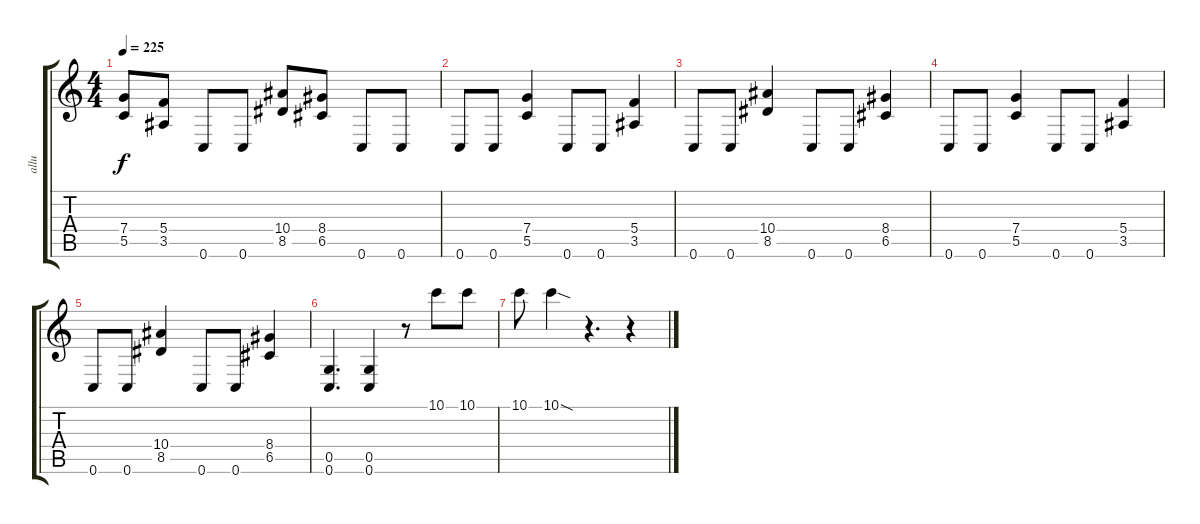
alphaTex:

\track ("allu" "allu") {instrument distortionguitar}
\staff {score tabs}
\tuning (D4 A3 F3 C3 G2 C2) {hide}
\ts (4 4)
\tempo 225
\clef g2
\ks c
(7.4 5.5).8{dy f} (5.4 3.5).8 0.6.8 0.6.8 (10.4 8.5).8 (8.4 6.5).8 0.6.8 0.6.8 |
0.6.8 0.6.8 (7.4 5.5).4 0.6.8 0.6.8 (5.4 3.5).4 |
0.6.8 0.6.8 (10.4 8.5).4 0.6.8 0.6.8 (8.4 6.5).4 |
0.6.8 0.6.8 (7.4 5.5).4 0.6.8 0.6.8 (5.4 3.5).4 |
0.6.8 0.6.8 (10.4 8.5).4 0.6.8 0.6.8 (8.4 6.5).4 |
(0.5 0.6).4{d} (0.5 0.6).4 r.8 10.1.8 10.1.8 |
10.1.8 10.1{sod}.4 r.4{d} r.4
